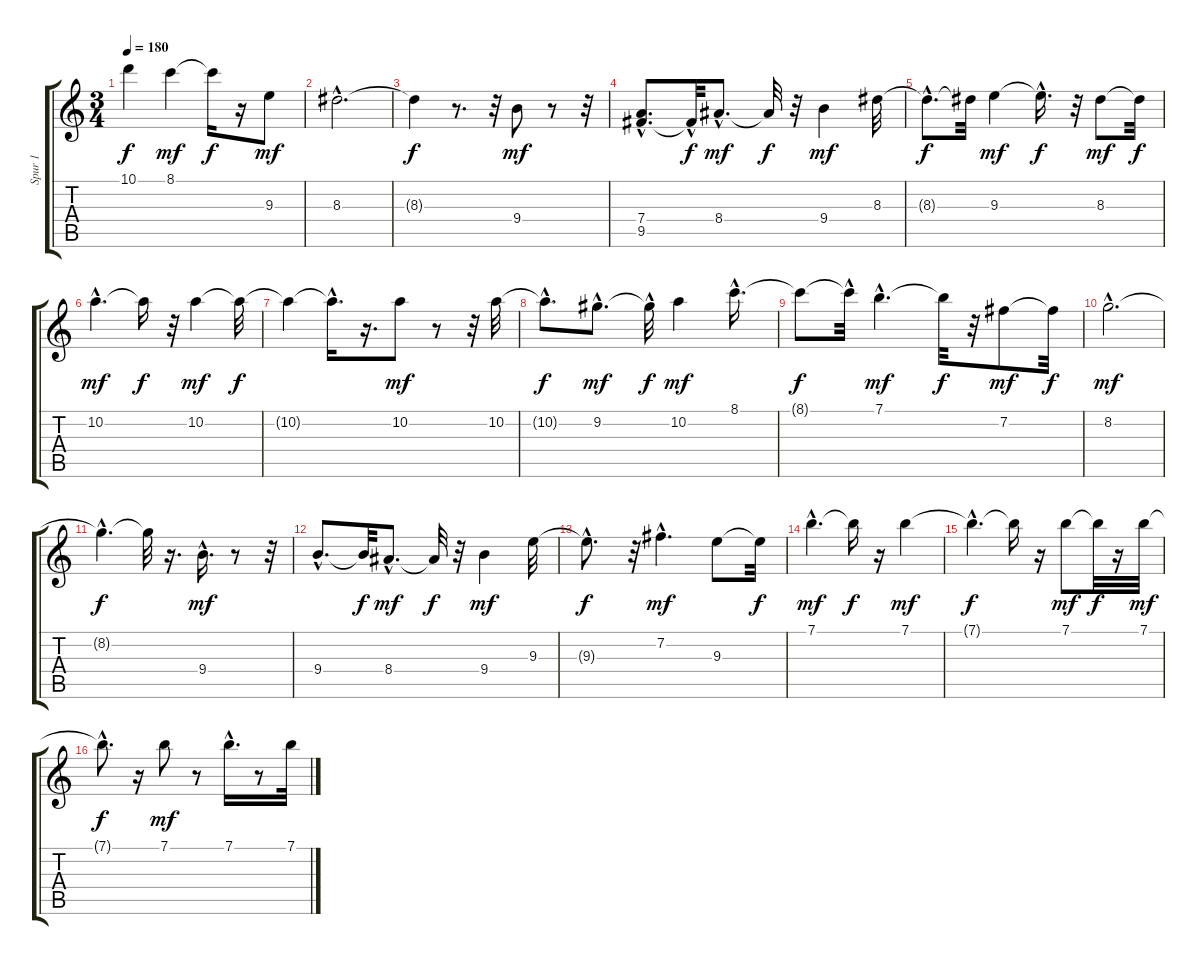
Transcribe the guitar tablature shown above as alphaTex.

\track ("Spur 1" "Spur 1") {instrument acousticguitarsteel}
\staff {score tabs}
\tuning (E4 B3 G3 D3 A2 E2) {hide}
\ts (3 4)
\tempo 180
\clef g2
\ks c
10.1{t}.4{dy f} 8.1.4{dy mf} 8.1{t}.16{dy f} r.16 9.3.8{dy mf} |
8.3{hac}.2{d} |
8.3{t}.4{dy f} r.8{d} r.32 9.4.8{dy mf} r.8 r.32 |
(7.4 9.5{hac}).8{d} 9.5{hac t}.32{dy f} 8.4{hac}.8{d dy mf} 8.4{t}.32{dy f} r.32 9.4.4{dy mf} 8.3.32 |
8.3{hac t}.8{d dy f} 8.3{t}.32 9.3.4{dy mf} 9.3{hac t}.16{d dy f} r.32 8.3.8{dy mf} 8.3{t}.32{dy f} |
10.2{hac}.4{d dy mf} 10.2{t}.16{dy f} r.32 10.2.4{dy mf} 10.2{t}.32{dy f} |
10.2{t}.4 10.2{hac t}.16{d} r.16{d} 10.2.8{dy mf} r.8 r.32 10.2.32 |
10.2{hac t}.8{d dy f} 9.2{hac}.8{d dy mf} 9.2{hac t}.32{dy f} 10.2.4{dy mf} 8.1{hac}.16{d} |
8.1{t}.8{dy f} 8.1{hac t}.32 7.1{hac}.4{d dy mf} 7.1{t}.32{dy f} r.32 7.2.8{dy mf} 7.2{t}.32{dy f} |
8.2{hac}.2{d dy mf} |
8.2{hac t}.4{d dy f} 8.2{t}.32 r.16{d} 9.4{hac}.16{d dy mf} r.8 r.32 |
9.4{hac}.8{d} 9.4{t}.32{dy f} 8.4{hac}.8{d dy mf} 8.4{t}.32{dy f} r.32 9.4.4{dy mf} 9.3.32 |
9.3{hac t}.8{d dy f} r.32 7.2{hac}.4{d dy mf} 9.3.8 9.3{t}.32{dy f} |
7.1{hac}.4{d dy mf} 7.1{t}.16{dy f} r.16 7.1.4{dy mf} |
7.1{hac t}.4{d dy f} 7.1{t}.16 r.16 7.1.8{dy mf} 7.1{t}.32{dy f} r.16 7.1.32{dy mf} |
7.1{hac t}.8{d dy f} r.16 7.1.8{dy mf} r.8 7.1{hac}.16{d} r.8 7.1.32
